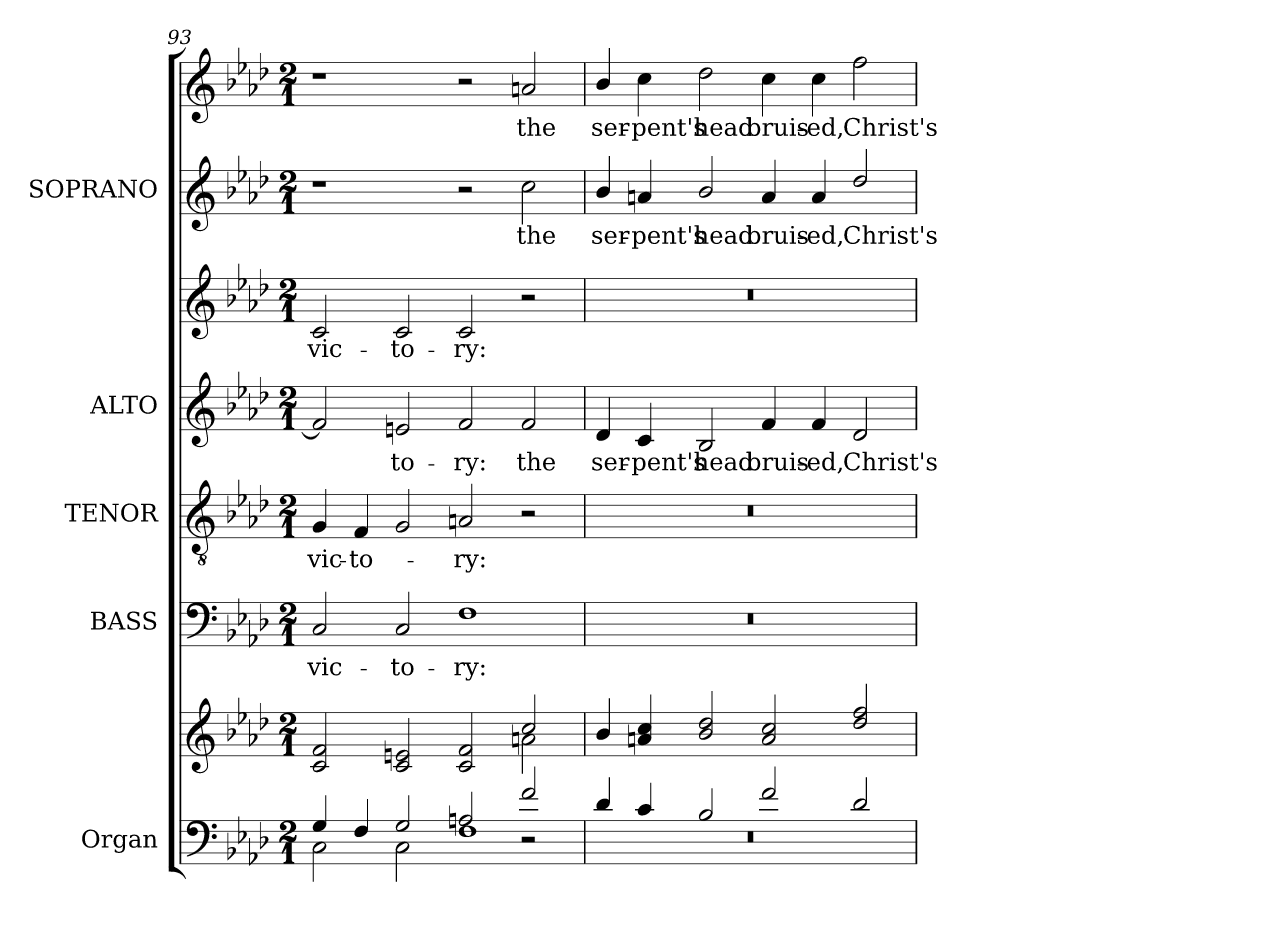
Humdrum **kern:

**kern	**kern	**kern	**text	**kern	**text	**kern	**text	**kern	**text	**kern	**text	**kern	**text
*part5	*part5	*part4	*part4	*part3	*part3	*part2	*part2	*part2	*part2	*part1	*part1	*part1	*part1
*staff8	*staff7	*staff6	*staff6	*staff5	*staff5	*staff4	*staff4	*staff3	*staff3	*staff2	*staff2	*staff1	*staff1
*I"Organ	*	*I"BASS	*	*I"TENOR	*	*I"ALTO	*	*	*	*I"SOPRANO	*	*	*
*I'Org.	*	*I'B.	*	*I'T.	*	*I'A.	*	*	*	*I'S.	*	*	*
*clefF4	*clefG2	*clefF4	*	*clefGv2	*	*clefG2	*	*clefG2	*	*clefG2	*	*clefG2	*
*	*	*	*	*ITrd7c12	*	*	*	*	*	*	*	*	*
*k[b-e-a-d-]	*k[b-e-a-d-]	*k[b-e-a-d-]	*	*k[b-e-a-d-]	*	*k[b-e-a-d-]	*	*k[b-e-a-d-]	*	*k[b-e-a-d-]	*	*k[b-e-a-d-]	*
*A-:	*A-:	*A-:	*	*A-:	*	*A-:	*	*A-:	*	*A-:	*	*A-:	*
*M2/1	*M2/1	*M2/1	*	*M2/1	*	*M2/1	*	*M2/1	*	*M2/1	*	*M2/1	*
=93	=93	=93	=93	=93	=93	=93	=93	=93	=93	=93	=93	=93	=93
*^	*^	*	*	*	*	*	*	*	*	*	*	*	*
*	*^	*	*^	*	*	*	*	*	*	*	*	*	*	*	*
!	!	!	!	!	!	!	!LO:LY:b:color=#000000	!	!	!	!	!	!	!	!	!	!
!	!	!	!	!	!	!	!	!	!LO:LY:b:color=#000000	!	!	!	!	!	!	!	!
!	!	!	!	!	!	!	!	!	!	!	!	!	!LO:LY:b:color=#000000	!	!	!	!
2ryy	4Gi/	2Ci\	1ryy	1ryy	2ci/ 2fi	2Ci/	vic-	4GGi/	vic-	2fi/]	.	2ci/	vic-	1r	.	1r	.
!	!	!	!	!	!	!	!	!	!LO:LY:b:color=#000000	!	!	!	!	!	!	!	!
.	4Fi/	.	.	.	.	.	.	4FFi/	-to-	.	.	.	.	.	.	.	.
!	!	!	!	!	!	!	!LO:LY:b:color=#000000	!	!	!	!	!	!	!	!	!	!
!	!	!	!	!	!	!	!	!	!	!	!LO:LY:b:color=#000000	!	!	!	!	!	!
!	!	!	!	!	!	!	!	!	!	!	!	!	!LO:LY:b:color=#000000	!	!	!	!
2ryy	2Gi/	2Ci\	.	.	2ci/ 2eni	2Ci/	-to-	2GGi/	.	2eni/	-to-	2ci/	-to-	.	.	.	.
!	!	!	!	!	!	!	!LO:LY:b:color=#000000	!	!	!	!	!	!	!	!	!	!
!	!	!	!	!	!	!	!	!	!LO:LY:b:color=#000000	!	!	!	!	!	!	!	!
!	!	!	!	!	!	!	!	!	!	!	!LO:LY:b:color=#000000	!	!	!	!	!	!
!	!	!	!	!	!	!	!	!	!	!	!	!	!LO:LY:b:color=#000000	!	!	!	!
2ryy	2Ani/	1Fi	2ryy	2ryy	2ci/ 2fi	1Fi	-ry:	2AAni/	-ry:	2fi/	-ry:	2ci/	-ry:	2r	.	2r	.
!	!	!	!	!	!	!	!	!	!	!	!LO:LY:b:color=#000000	!	!	!	!	!	!
!	!	!	!	!	!	!	!	!	!	!	!	!	!	!	!LO:LY:b:color=#000000	!	!
!	!	!	!	!	!	!	!	!	!	!	!	!	!	!	!	!	!LO:LY:b:color=#000000
2fi/	2r	.	2cci/	2ani\	2ryy	.	.	2r	.	2fi/	the	2r	.	2cci\	the	2ani/	the
!!LO:LB:g=z
=94	=94	=94	=94	=94	=94	=94	=94	=94	=94	=94	=94	=94	=94	=94	=94	=94	=94
!	!LO:N:vis=1	!LO:N:vis=1	!	!LO:N:vis=1	!	!LO:N:vis=1	!	!LO:N:vis=1	!	!	!	!	!	!	!	!	!
*	*	*	*	*v	*v	*	*	*	*	*	*	*	*	*	*	*	*
*	*	*	*	*^	*	*	*	*	*	*	*	*	*	*	*	*
!	!	!	!	!	!	!	!	!	!	!	!LO:LY:b:color=#000000	!LO:N:vis=1	!	!	!	!	!
*	*	*	*	*v	*v	*	*	*	*	*	*	*	*	*	*	*	*
*	*	*	*	*^	*	*	*	*	*	*	*	*	*	*	*	*
!	!	!	!	!	!	!	!	!	!	!	!	!	!	!	!LO:LY:b:color=#000000	!	!
*	*	*	*	*v	*v	*	*	*	*	*	*	*	*	*	*	*	*
*	*	*	*	*^	*	*	*	*	*	*	*	*	*	*	*	*
!	!	!	!	!	!	!	!	!	!	!	!	!	!	!	!	!	!LO:LY:b:color=#000000
*	*	*	*	*v	*v	*	*	*	*	*	*	*	*	*	*	*	*
4d-i/	0r	0ryy	4b-i/	0ryy	0r	.	0r	.	4d-i/	ser-	0r	.	4b-i/	ser-	4b-i/	ser-
!	!	!	!	!	!	!	!	!	!	!LO:LY:b:color=#000000	!	!	!	!	!	!
!	!	!	!	!	!	!	!	!	!	!	!	!	!	!LO:LY:b:color=#000000	!	!
!	!	!	!	!	!	!	!	!	!	!	!	!	!	!	!	!LO:LY:b:color=#000000
4ci/	.	.	4ani/ 4cci	.	.	.	.	.	4ci/	-pent's	.	.	4ani/	-pent's	4cci\	-pent's
!	!	!	!	!	!	!	!	!	!	!LO:LY:b:color=#000000	!	!	!	!	!	!
!	!	!	!	!	!	!	!	!	!	!	!	!	!	!LO:LY:b:color=#000000	!	!
!	!	!	!	!	!	!	!	!	!	!	!	!	!	!	!	!LO:LY:b:color=#000000
2B-i/	.	.	2b-i/ 2dd-i	.	.	.	.	.	2B-i/	head	.	.	2b-i/	head	2dd-i\	head
!	!	!	!	!	!	!	!	!	!	!LO:LY:b:color=#000000	!	!	!	!	!	!
!	!	!	!	!	!	!	!	!	!	!	!	!	!	!LO:LY:b:color=#000000	!	!
!	!	!	!	!	!	!	!	!	!	!	!	!	!	!	!	!LO:LY:b:color=#000000
2fi/	.	.	2ai/ 2cci	.	.	.	.	.	4fi/	bruis-	.	.	4ai/	bruis-	4cci\	bruis-
!	!	!	!	!	!	!	!	!	!	!LO:LY:b:color=#000000	!	!	!	!	!	!
!	!	!	!	!	!	!	!	!	!	!	!	!	!	!LO:LY:b:color=#000000	!	!
!	!	!	!	!	!	!	!	!	!	!	!	!	!	!	!	!LO:LY:b:color=#000000
.	.	.	.	.	.	.	.	.	4fi/	-ed,	.	.	4ai/	-ed,	4cci\	-ed,
!	!	!	!	!	!	!	!	!	!	!LO:LY:b:color=#000000	!	!	!	!	!	!
!	!	!	!	!	!	!	!	!	!	!	!	!	!	!LO:LY:b:color=#000000	!	!
!	!	!	!	!	!	!	!	!	!	!	!	!	!	!	!	!LO:LY:b:color=#000000
2d-i/	.	.	2dd-i/ 2ffi	.	.	.	.	.	2d-i/	Christ's	.	.	2dd-i/	Christ's	2ffi\	Christ's
*v	*v	*v	*	*	*	*	*	*	*	*	*	*	*	*	*	*
*	*v	*v	*	*	*	*	*	*	*	*	*	*	*	*
=	=	=	=	=	=	=	=	=	=	=	=	=	=
*-	*-	*-	*-	*-	*-	*-	*-	*-	*-	*-	*-	*-	*-
